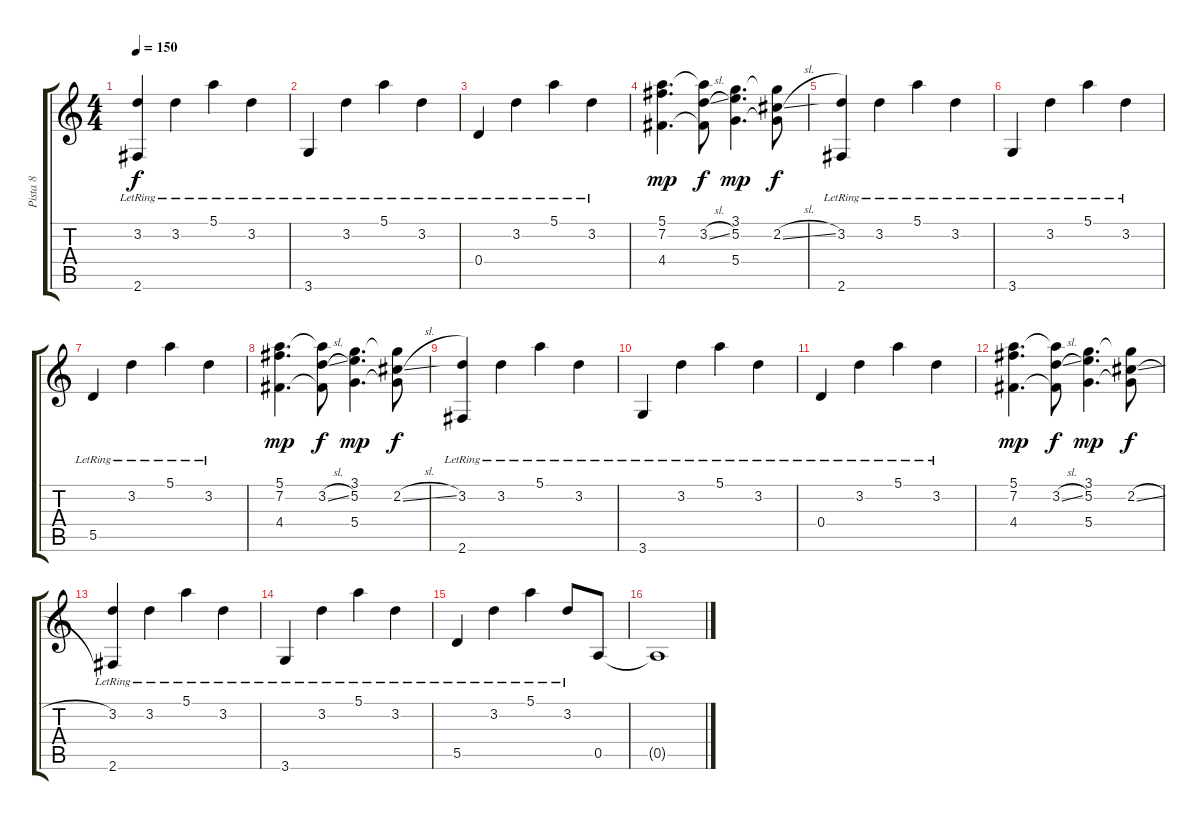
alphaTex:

\track ("Pista 8" "Pista 8") {instrument electricguitarjazz}
\staff {score tabs}
\tuning (E4 B3 G3 D3 A2 E2) {hide}
\ts (4 4)
\tempo 150
\clef g2
\ks c
(3.2 2.6{lr}).4{dy f} 3.2{lr}.4 5.1{lr}.4 3.2{lr}.4 |
3.6{lr}.4 3.2{lr}.4 5.1{lr}.4 3.2{lr}.4 |
0.4{lr}.4 3.2{lr}.4 5.1{lr}.4 3.2{lr}.4 |
(5.1 7.2 4.4).4{d dy mp} (5.1{t} 3.2{sl} 4.4{t}).8{dy f} (3.1 5.2 5.4).4{d dy mp} (3.1{t} 2.2{sl} 5.4{t}).8{dy f} |
(3.2 2.6{lr}).4 3.2{lr}.4 5.1{lr}.4 3.2{lr}.4 |
3.6{lr}.4 3.2{lr}.4 5.1{lr}.4 3.2{lr}.4 |
5.5{lr}.4 3.2{lr}.4 5.1{lr}.4 3.2{lr}.4 |
(5.1 7.2 4.4).4{d dy mp} (5.1{t} 3.2{sl} 4.4{t}).8{dy f} (3.1 5.2 5.4).4{d dy mp} (3.1{t} 2.2{sl} 5.4{t}).8{dy f} |
(3.2 2.6{lr}).4 3.2{lr}.4 5.1{lr}.4 3.2{lr}.4 |
3.6{lr}.4 3.2{lr}.4 5.1{lr}.4 3.2{lr}.4 |
0.4{lr}.4 3.2{lr}.4 5.1{lr}.4 3.2{lr}.4 |
(5.1 7.2 4.4).4{d dy mp} (5.1{t} 3.2{sl} 4.4{t}).8{dy f} (3.1 5.2 5.4).4{d dy mp} (3.1{t} 2.2{sl} 5.4{t}).8{dy f} |
(3.2 2.6{lr}).4 3.2{lr}.4 5.1{lr}.4 3.2{lr}.4 |
3.6{lr}.4 3.2{lr}.4 5.1{lr}.4 3.2{lr}.4 |
5.5{lr}.4 3.2{lr}.4 5.1{lr}.4 3.2{lr}.8 0.5.8 |
0.5{t}.1
